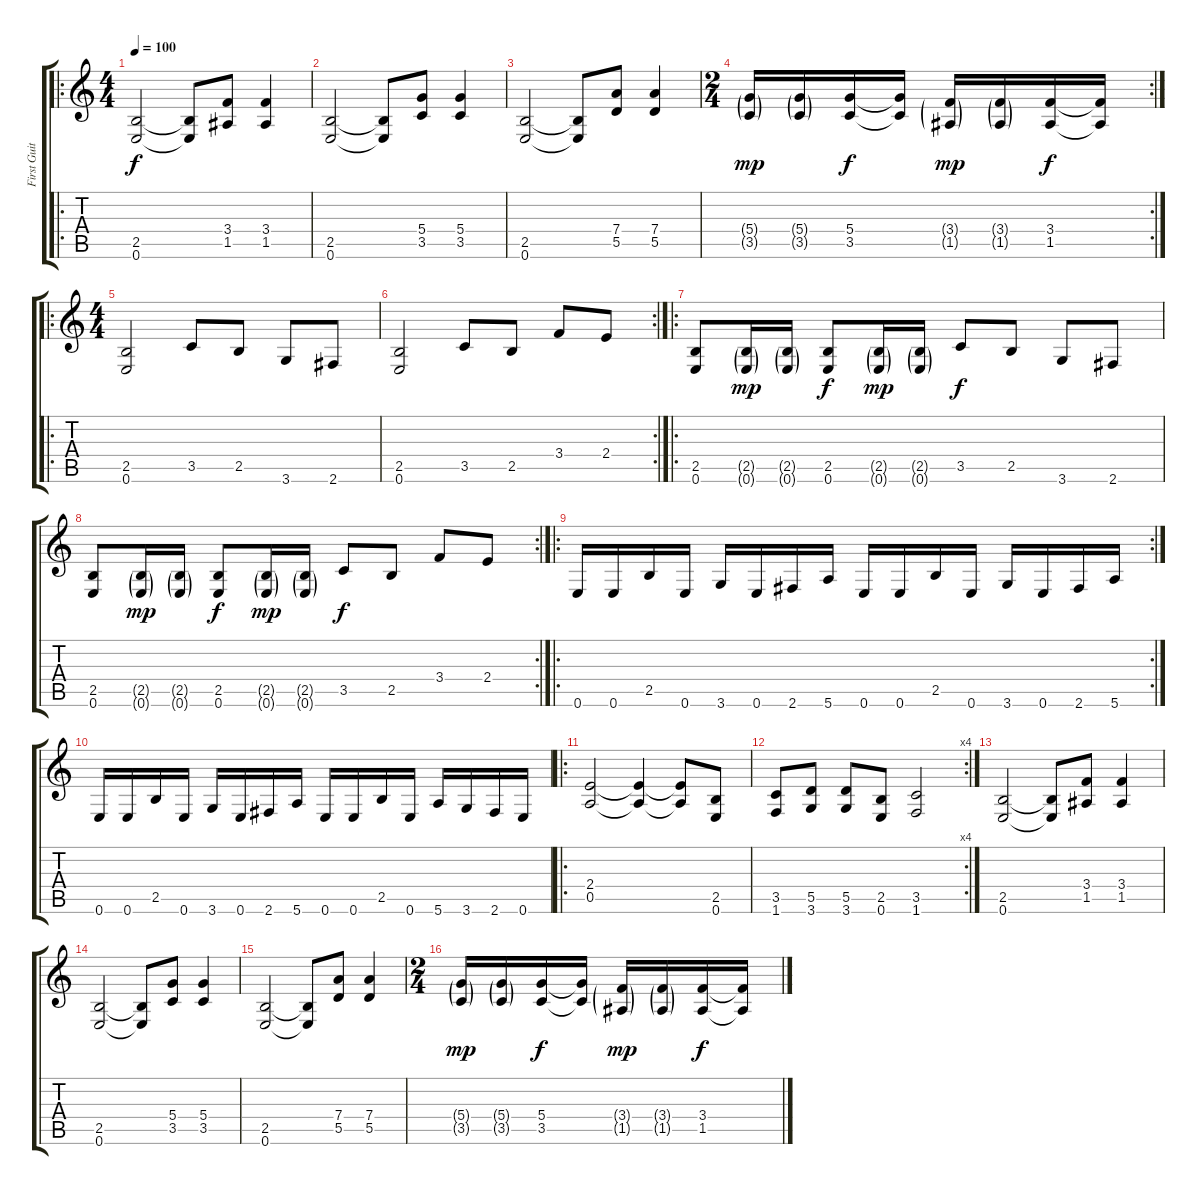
\track ("First Guitar" "First Guit") {instrument overdrivenguitar}
\staff {score tabs}
\tuning (E4 B3 G3 D3 A2 E2) {hide}
\ro
\ts (4 4)
\tempo 100
\clef g2
\ks c
(2.5 0.6).2{dy f} (2.5{t} 0.6{t}).8 (3.4 1.5).8 (3.4 1.5).4 |
(2.5 0.6).2 (2.5{t} 0.6{t}).8 (5.4 3.5).8 (5.4 3.5).4 |
(2.5 0.6).2 (2.5{t} 0.6{t}).8 (7.4 5.5).8 (7.4 5.5).4 |
\rc 2
\ts (2 4)
(5.4{g} 3.5{g}).16{dy mp} (5.4{g} 3.5{g}).16 (5.4 3.5).16{dy f} (5.4{t} 3.5{t}).16 (3.4{g} 1.5{g}).16{dy mp} (3.4{g} 1.5{g}).16 (3.4 1.5).16{dy f} (3.4{t} 1.5{t}).16 |
\ro
\ts (4 4)
(2.5 0.6).2 3.5.8 2.5.8 3.6.8 2.6.8 |
\rc 2
(2.5 0.6).2 3.5.8 2.5.8 3.4.8 2.4.8 |
\ro
(2.5 0.6).8 (2.5{g} 0.6{g}).16{dy mp} (2.5{g} 0.6{g}).16 (2.5 0.6).8{dy f} (2.5{g} 0.6{g}).16{dy mp} (2.5{g} 0.6{g}).16 3.5.8{dy f} 2.5.8 3.6.8 2.6.8 |
\rc 2
(2.5 0.6).8 (2.5{g} 0.6{g}).16{dy mp} (2.5{g} 0.6{g}).16 (2.5 0.6).8{dy f} (2.5{g} 0.6{g}).16{dy mp} (2.5{g} 0.6{g}).16 3.5.8{dy f} 2.5.8 3.4.8 2.4.8 |
\ro
\rc 2
0.6.16 0.6.16 2.5.16 0.6.16 3.6.16 0.6.16 2.6.16 5.6.16 0.6.16 0.6.16 2.5.16 0.6.16 3.6.16 0.6.16 2.6.16 5.6.16 |
0.6.16 0.6.16 2.5.16 0.6.16 3.6.16 0.6.16 2.6.16 5.6.16 0.6.16 0.6.16 2.5.16 0.6.16 5.6.16 3.6.16 2.6.16 0.6.16 |
\ro
(2.4 0.5).2 (2.4{t} 0.5{t}).4 (2.4{t} 0.5{t}).8 (2.5 0.6).8 |
\rc 4
(3.5 1.6).8 (5.5 3.6).8 (5.5 3.6).8 (2.5 0.6).8 (3.5 1.6).2 |
(2.5 0.6).2 (2.5{t} 0.6{t}).8 (3.4 1.5).8 (3.4 1.5).4 |
(2.5 0.6).2 (2.5{t} 0.6{t}).8 (5.4 3.5).8 (5.4 3.5).4 |
(2.5 0.6).2 (2.5{t} 0.6{t}).8 (7.4 5.5).8 (7.4 5.5).4 |
\ts (2 4)
(5.4{g} 3.5{g}).16{dy mp} (5.4{g} 3.5{g}).16 (5.4 3.5).16{dy f} (5.4{t} 3.5{t}).16 (3.4{g} 1.5{g}).16{dy mp} (3.4{g} 1.5{g}).16 (3.4 1.5).16{dy f} (3.4{t} 1.5{t}).16
